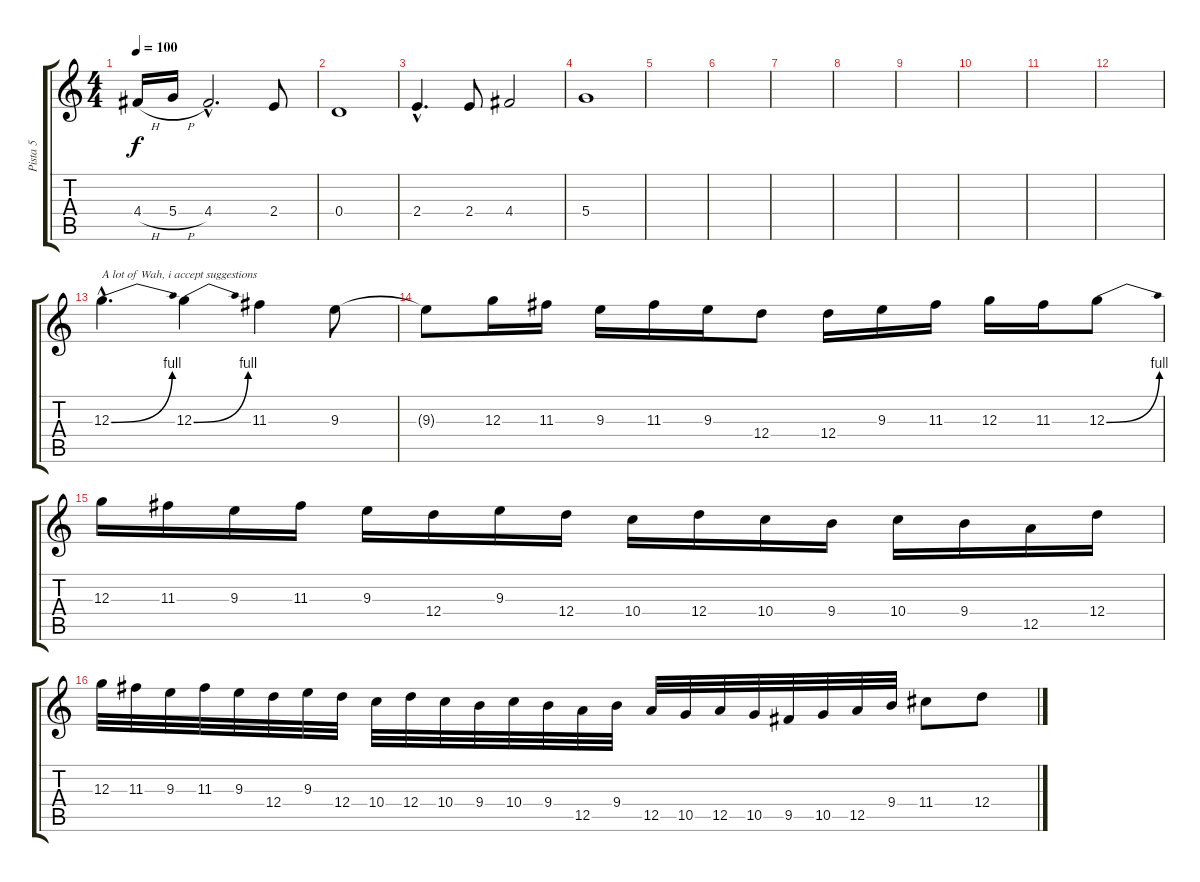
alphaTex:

\track ("Pista 5" "Pista 5") {instrument overdrivenguitar}
\staff {score tabs}
\tuning (E4 B3 G3 D3 A2 E2) {hide}
\ts (4 4)
\tempo 100
\clef g2
\ks c
4.4{h}.16{dy f} 5.4{h}.16 4.4{hac}.2{d} 2.4.8 |
0.4.1 |
2.4{hac}.4{d} 2.4.8 4.4.2 |
5.4.1 |
|
|
|
|
|
|
|
|
12.3{be (bend 0 0 60 4) hac}.4{d txt "A lot of Wah, i accept suggestions" volume 16} 12.3{be (bend 0 0 60 4)}.4 11.3.4 9.3.8 |
9.3{t}.8 12.3.16 11.3.16 9.3.16 11.3.16 9.3.16 12.4.8 12.4.16 9.3.16 11.3.16 12.3.16 11.3.16 12.3{be (bend 0 0 60 4)}.8 |
12.3.16 11.3.16 9.3.16 11.3.16 9.3.16 12.4.16 9.3.16 12.4.16 10.4.16 12.4.16 10.4.16 9.4.16 10.4.16 9.4.16 12.5.16 12.4.16 |
12.3.32 11.3.32 9.3.32 11.3.32 9.3.32 12.4.32 9.3.32 12.4.32 10.4.32 12.4.32 10.4.32 9.4.32 10.4.32 9.4.32 12.5.32 9.4.32 12.5.32 10.5.32 12.5.32 10.5.32 9.5.32 10.5.32 12.5.32 9.4.32 11.4.8 12.4.8
